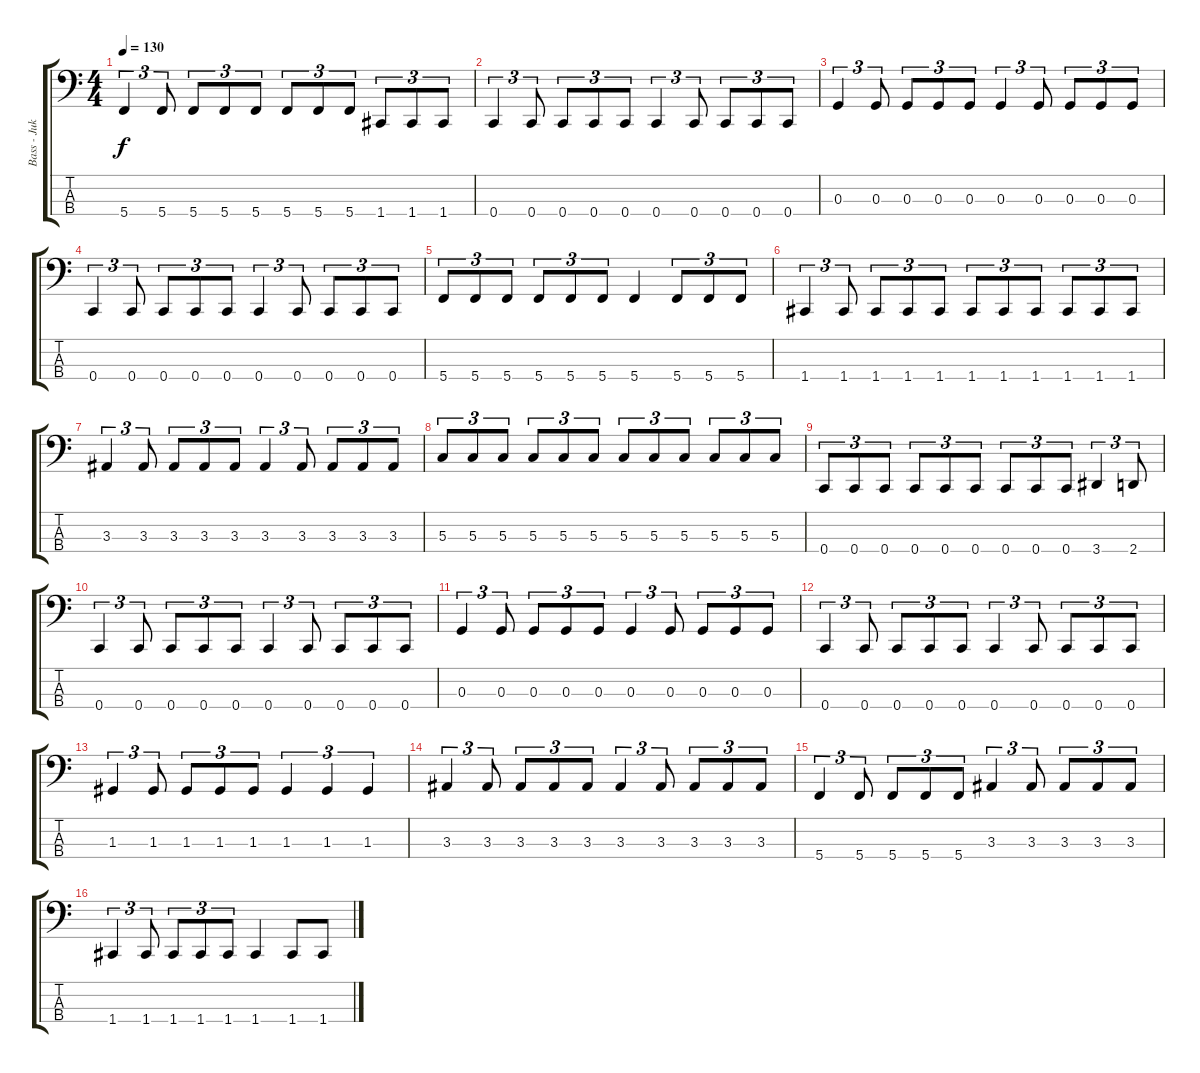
\track ("Bass - Jukka Koskinen" "Bass - Juk") {instrument electricbassfinger}
\staff {score tabs}
\tuning (F2 C2 G1 C1) {hide}
\ts (4 4)
\tempo 130
\clef f4
\ks c
5.4.4{tu (3 2) dy f} 5.4.8{tu (3 2)} 5.4.8{tu (3 2)} 5.4.8{tu (3 2)} 5.4.8{tu (3 2)} 5.4.8{tu (3 2)} 5.4.8{tu (3 2)} 5.4.8{tu (3 2)} 1.4.8{tu (3 2)} 1.4.8{tu (3 2)} 1.4.8{tu (3 2)} |
0.4.4{tu (3 2)} 0.4.8{tu (3 2)} 0.4.8{tu (3 2)} 0.4.8{tu (3 2)} 0.4.8{tu (3 2)} 0.4.4{tu (3 2)} 0.4.8{tu (3 2)} 0.4.8{tu (3 2)} 0.4.8{tu (3 2)} 0.4.8{tu (3 2)} |
0.3.4{tu (3 2)} 0.3.8{tu (3 2)} 0.3.8{tu (3 2)} 0.3.8{tu (3 2)} 0.3.8{tu (3 2)} 0.3.4{tu (3 2)} 0.3.8{tu (3 2)} 0.3.8{tu (3 2)} 0.3.8{tu (3 2)} 0.3.8{tu (3 2)} |
0.4.4{tu (3 2)} 0.4.8{tu (3 2)} 0.4.8{tu (3 2)} 0.4.8{tu (3 2)} 0.4.8{tu (3 2)} 0.4.4{tu (3 2)} 0.4.8{tu (3 2)} 0.4.8{tu (3 2)} 0.4.8{tu (3 2)} 0.4.8{tu (3 2)} |
5.4.8{tu (3 2)} 5.4.8{tu (3 2)} 5.4.8{tu (3 2)} 5.4.8{tu (3 2)} 5.4.8{tu (3 2)} 5.4.8{tu (3 2)} 5.4.4 5.4.8{tu (3 2)} 5.4.8{tu (3 2)} 5.4.8{tu (3 2)} |
1.4.4{tu (3 2)} 1.4.8{tu (3 2)} 1.4.8{tu (3 2)} 1.4.8{tu (3 2)} 1.4.8{tu (3 2)} 1.4.8{tu (3 2)} 1.4.8{tu (3 2)} 1.4.8{tu (3 2)} 1.4.8{tu (3 2)} 1.4.8{tu (3 2)} 1.4.8{tu (3 2)} |
3.3.4{tu (3 2)} 3.3.8{tu (3 2)} 3.3.8{tu (3 2)} 3.3.8{tu (3 2)} 3.3.8{tu (3 2)} 3.3.4{tu (3 2)} 3.3.8{tu (3 2)} 3.3.8{tu (3 2)} 3.3.8{tu (3 2)} 3.3.8{tu (3 2)} |
5.3.8{tu (3 2)} 5.3.8{tu (3 2)} 5.3.8{tu (3 2)} 5.3.8{tu (3 2)} 5.3.8{tu (3 2)} 5.3.8{tu (3 2)} 5.3.8{tu (3 2)} 5.3.8{tu (3 2)} 5.3.8{tu (3 2)} 5.3.8{tu (3 2)} 5.3.8{tu (3 2)} 5.3.8{tu (3 2)} |
0.4.8{tu (3 2)} 0.4.8{tu (3 2)} 0.4.8{tu (3 2)} 0.4.8{tu (3 2)} 0.4.8{tu (3 2)} 0.4.8{tu (3 2)} 0.4.8{tu (3 2)} 0.4.8{tu (3 2)} 0.4.8{tu (3 2)} 3.4.4{tu (3 2)} 2.4.8{tu (3 2)} |
0.4.4{tu (3 2)} 0.4.8{tu (3 2)} 0.4.8{tu (3 2)} 0.4.8{tu (3 2)} 0.4.8{tu (3 2)} 0.4.4{tu (3 2)} 0.4.8{tu (3 2)} 0.4.8{tu (3 2)} 0.4.8{tu (3 2)} 0.4.8{tu (3 2)} |
0.3.4{tu (3 2)} 0.3.8{tu (3 2)} 0.3.8{tu (3 2)} 0.3.8{tu (3 2)} 0.3.8{tu (3 2)} 0.3.4{tu (3 2)} 0.3.8{tu (3 2)} 0.3.8{tu (3 2)} 0.3.8{tu (3 2)} 0.3.8{tu (3 2)} |
0.4.4{tu (3 2)} 0.4.8{tu (3 2)} 0.4.8{tu (3 2)} 0.4.8{tu (3 2)} 0.4.8{tu (3 2)} 0.4.4{tu (3 2)} 0.4.8{tu (3 2)} 0.4.8{tu (3 2)} 0.4.8{tu (3 2)} 0.4.8{tu (3 2)} |
1.3.4{tu (3 2)} 1.3.8{tu (3 2)} 1.3.8{tu (3 2)} 1.3.8{tu (3 2)} 1.3.8{tu (3 2)} 1.3.4{tu (3 2)} 1.3.4{tu (3 2)} 1.3.4{tu (3 2)} |
3.3.4{tu (3 2)} 3.3.8{tu (3 2)} 3.3.8{tu (3 2)} 3.3.8{tu (3 2)} 3.3.8{tu (3 2)} 3.3.4{tu (3 2)} 3.3.8{tu (3 2)} 3.3.8{tu (3 2)} 3.3.8{tu (3 2)} 3.3.8{tu (3 2)} |
5.4.4{tu (3 2)} 5.4.8{tu (3 2)} 5.4.8{tu (3 2)} 5.4.8{tu (3 2)} 5.4.8{tu (3 2)} 3.3.4{tu (3 2)} 3.3.8{tu (3 2)} 3.3.8{tu (3 2)} 3.3.8{tu (3 2)} 3.3.8{tu (3 2)} |
1.4.4{tu (3 2)} 1.4.8{tu (3 2)} 1.4.8{tu (3 2)} 1.4.8{tu (3 2)} 1.4.8{tu (3 2)} 1.4.4 1.4.8 1.4.8
